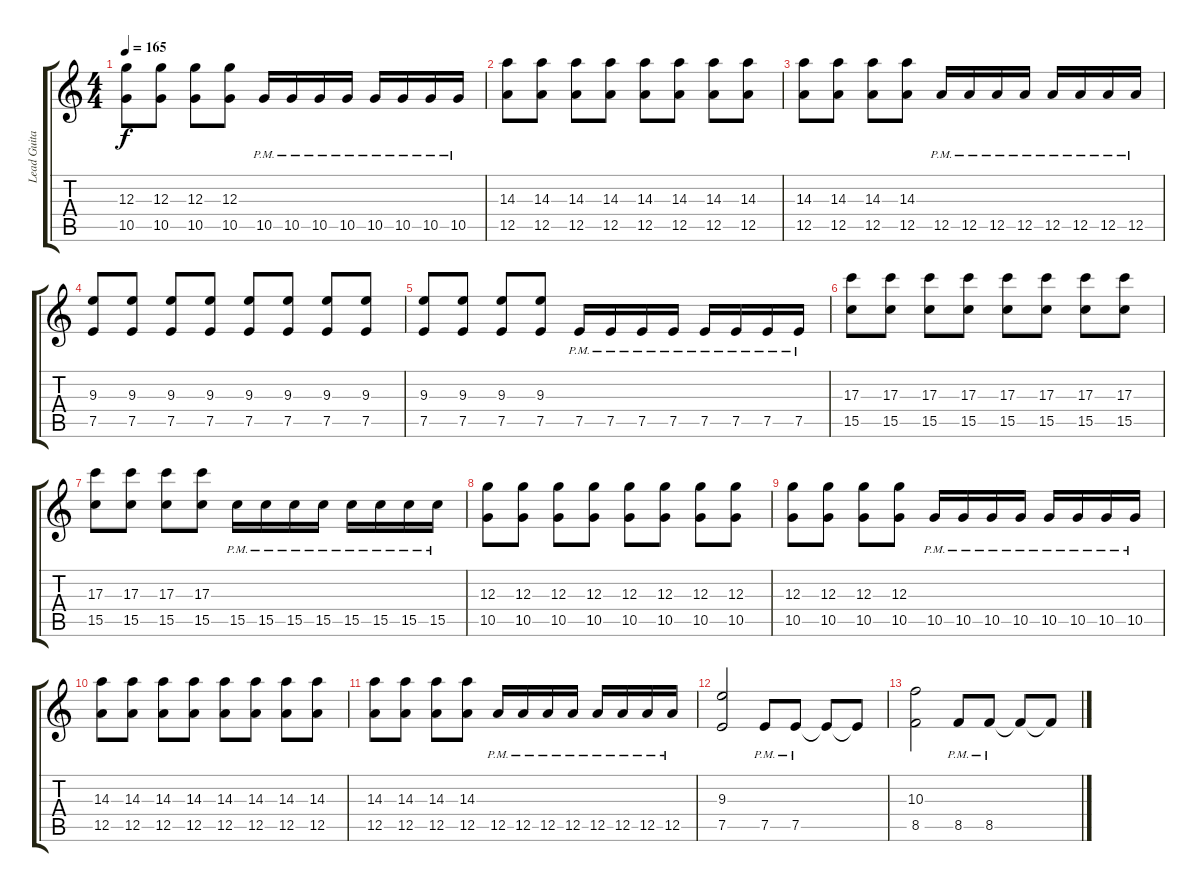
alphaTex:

\track ("Lead Guitar 1" "Lead Guita") {instrument distortionguitar}
\staff {score tabs}
\tuning (E4 B3 G3 D3 A2 D2) {hide}
\ts (4 4)
\tempo 165
\clef g2
\ks c
(12.3 10.5).8{dy f} (12.3 10.5).8 (12.3 10.5).8 (12.3 10.5).8 10.5{pm}.16 10.5{pm}.16 10.5{pm}.16 10.5{pm}.16 10.5{pm}.16 10.5{pm}.16 10.5{pm}.16 10.5{pm}.16 |
(14.3 12.5).8 (14.3 12.5).8 (14.3 12.5).8 (14.3 12.5).8 (14.3 12.5).8 (14.3 12.5).8 (14.3 12.5).8 (14.3 12.5).8 |
(14.3 12.5).8 (14.3 12.5).8 (14.3 12.5).8 (14.3 12.5).8 12.5{pm}.16 12.5{pm}.16 12.5{pm}.16 12.5{pm}.16 12.5{pm}.16 12.5{pm}.16 12.5{pm}.16 12.5{pm}.16 |
(9.3 7.5).8 (9.3 7.5).8 (9.3 7.5).8 (9.3 7.5).8 (9.3 7.5).8 (9.3 7.5).8 (9.3 7.5).8 (9.3 7.5).8 |
(9.3 7.5).8 (9.3 7.5).8 (9.3 7.5).8 (9.3 7.5).8 7.5{pm}.16 7.5{pm}.16 7.5{pm}.16 7.5{pm}.16 7.5{pm}.16 7.5{pm}.16 7.5{pm}.16 7.5{pm}.16 |
(17.3 15.5).8 (17.3 15.5).8 (17.3 15.5).8 (17.3 15.5).8 (17.3 15.5).8 (17.3 15.5).8 (17.3 15.5).8 (17.3 15.5).8 |
(17.3 15.5).8 (17.3 15.5).8 (17.3 15.5).8 (17.3 15.5).8 15.5{pm}.16 15.5{pm}.16 15.5{pm}.16 15.5{pm}.16 15.5{pm}.16 15.5{pm}.16 15.5{pm}.16 15.5{pm}.16 |
(12.3 10.5).8 (12.3 10.5).8 (12.3 10.5).8 (12.3 10.5).8 (12.3 10.5).8 (12.3 10.5).8 (12.3 10.5).8 (12.3 10.5).8 |
(12.3 10.5).8 (12.3 10.5).8 (12.3 10.5).8 (12.3 10.5).8 10.5{pm}.16 10.5{pm}.16 10.5{pm}.16 10.5{pm}.16 10.5{pm}.16 10.5{pm}.16 10.5{pm}.16 10.5{pm}.16 |
(14.3 12.5).8 (14.3 12.5).8 (14.3 12.5).8 (14.3 12.5).8 (14.3 12.5).8 (14.3 12.5).8 (14.3 12.5).8 (14.3 12.5).8 |
(14.3 12.5).8 (14.3 12.5).8 (14.3 12.5).8 (14.3 12.5).8 12.5{pm}.16 12.5{pm}.16 12.5{pm}.16 12.5{pm}.16 12.5{pm}.16 12.5{pm}.16 12.5{pm}.16 12.5{pm}.16 |
(9.3 7.5).2 7.5{pm}.8 7.5{pm}.8 7.5{t}.8 7.5{t}.8 |
(10.3 8.5).2 8.5{pm}.8 8.5{pm}.8 8.5{t}.8 8.5{t}.8
